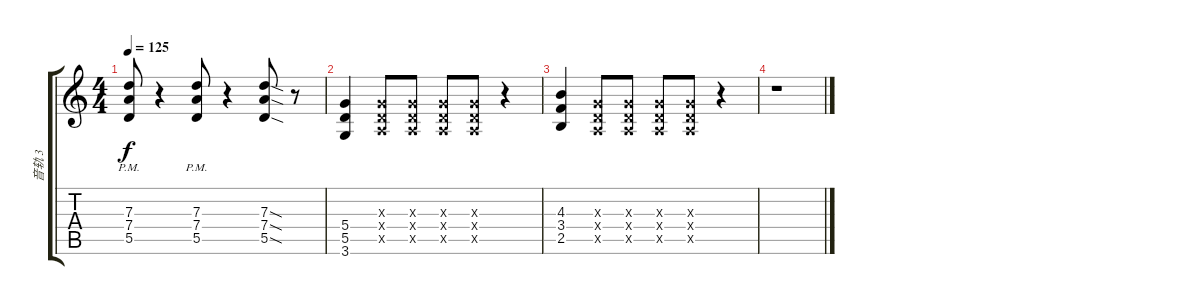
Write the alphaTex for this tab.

\track ("音轨 3" "音轨 3") {instrument overdrivenguitar}
\staff {score tabs}
\tuning (E4 B3 G3 D3 A2 E2) {hide}
\ts (4 4)
\tempo 125
\clef g2
\ks c
(7.3{pm} 7.4{pm} 5.5{pm}).8{dy f} r.4 (7.3{pm} 7.4{pm} 5.5{pm}).8 r.4 (7.3{sod} 7.4{sod} 5.5{sod}).8 r.8 |
(5.4 5.5 3.6).4 (0.3{x} 0.4{x} 0.5{x}).8 (0.3{x} 0.4{x} 0.5{x}).8 (0.3{x} 0.4{x} 0.5{x}).8 (0.3{x} 0.4{x} 0.5{x}).8 r.4 |
(4.3 3.4 2.5).4 (0.3{x} 0.4{x} 0.5{x}).8 (0.3{x} 0.4{x} 0.5{x}).8 (0.3{x} 0.4{x} 0.5{x}).8 (0.3{x} 0.4{x} 0.5{x}).8 r.4 |
r.1
